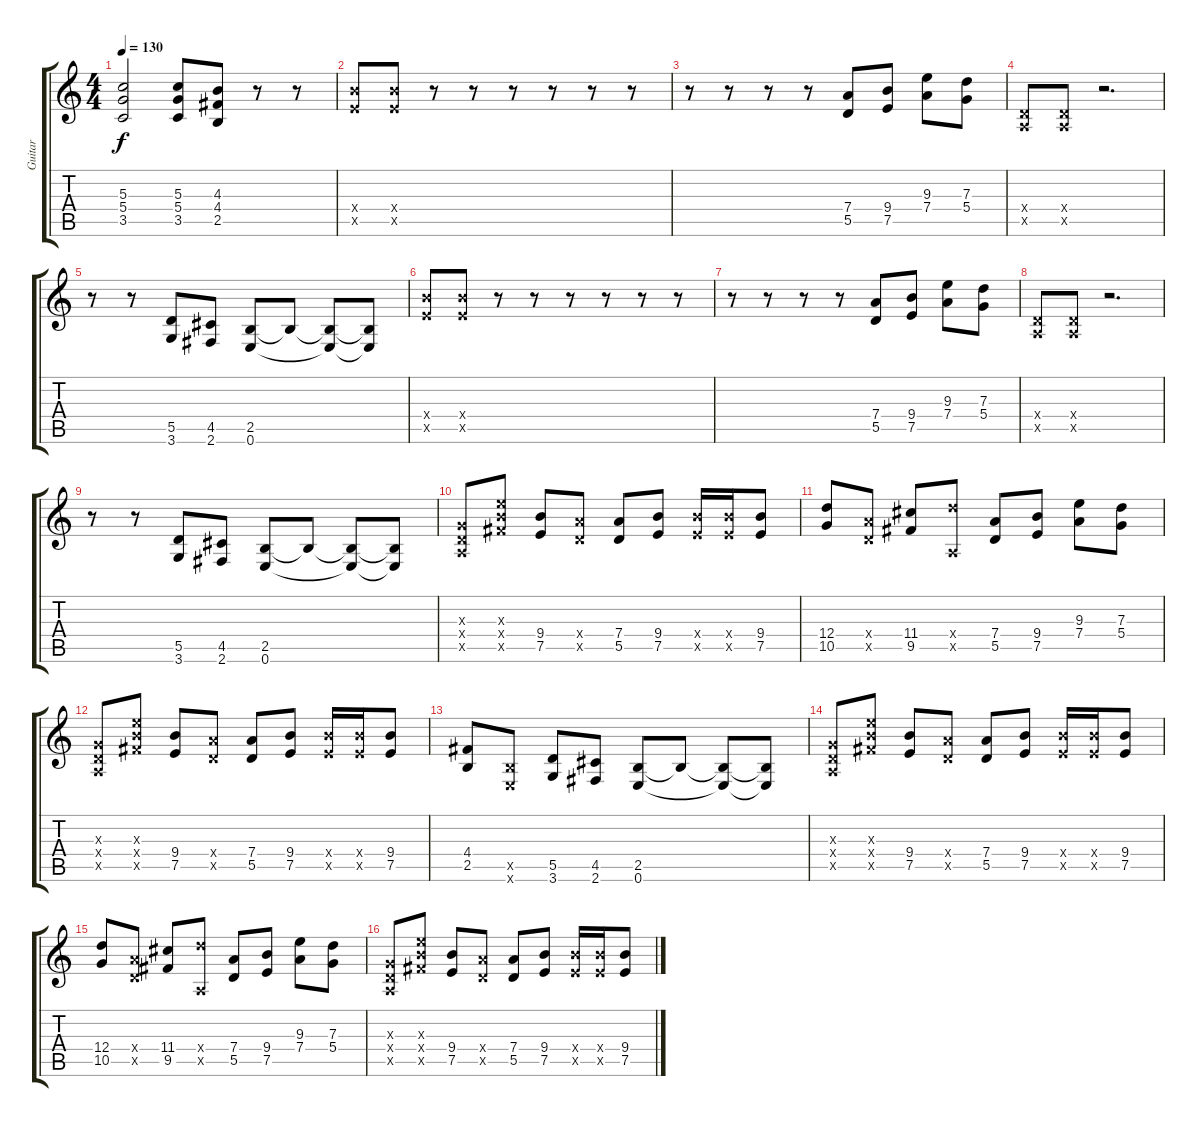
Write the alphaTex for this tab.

\track ("Guitar" "Guitar") {instrument distortionguitar}
\staff {score tabs}
\tuning (E4 B3 G3 D3 A2 E2) {hide}
\ts (4 4)
\tempo 130
\clef g2
\ks c
(5.3 5.4 3.5).2{dy f} (5.3 5.4 3.5).8 (4.3 4.4 2.5).8 r.8 r.8 |
(9.4{x} 7.5{x}).8 (9.4{x} 7.5{x}).8 r.8 r.8 r.8 r.8 r.8 r.8 |
r.8 r.8 r.8 r.8 (7.4 5.5).8 (9.4 7.5).8 (9.3 7.4).8 (7.3 5.4).8 |
(0.4{x} 0.5{x}).8 (0.4{x} 0.5{x}).8 r.2{d} |
r.8 r.8 (5.5 3.6).8 (4.5 2.6).8 (2.5 0.6).8 2.5{t}.8 (2.5{t} 0.6{t}).8 (2.5{t} 0.6{t}).8 |
(9.4{x} 7.5{x}).8 (9.4{x} 7.5{x}).8 r.8 r.8 r.8 r.8 r.8 r.8 |
r.8 r.8 r.8 r.8 (7.4 5.5).8 (9.4 7.5).8 (9.3 7.4).8 (7.3 5.4).8 |
(0.4{x} 0.5{x}).8 (0.4{x} 0.5{x}).8 r.2{d} |
r.8 r.8 (5.5 3.6).8 (4.5 2.6).8 (2.5 0.6).8 2.5{t}.8 (2.5{t} 0.6{t}).8 (2.5{t} 0.6{t}).8 |
(0.3{x} 0.4{x} 0.5{x}).8 (9.3{x} 9.4{x} 9.5{x}).8 (9.4 7.5).8 (7.4{x} 5.5{x}).8 (7.4 5.5).8 (9.4 7.5).8 (9.4{x} 7.5{x}).16 (9.4{x} 7.5{x}).16 (9.4 7.5).8 |
(12.4 10.5).8 (7.4{x} 5.5{x}).8 (11.4 9.5).8 (12.4{x} 0.5{x}).8 (7.4 5.5).8 (9.4 7.5).8 (9.3 7.4).8 (7.3 5.4).8 |
(0.3{x} 0.4{x} 0.5{x}).8 (9.3{x} 9.4{x} 9.5{x}).8 (9.4 7.5).8 (7.4{x} 5.5{x}).8 (7.4 5.5).8 (9.4 7.5).8 (9.4{x} 7.5{x}).16 (9.4{x} 7.5{x}).16 (9.4 7.5).8 |
(4.4 2.5).8 (2.5{x} 0.6{x}).8 (5.5 3.6).8 (4.5 2.6).8 (2.5 0.6).8 2.5{t}.8 (2.5{t} 0.6{t}).8 (2.5{t} 0.6{t}).8 |
(0.3{x} 0.4{x} 0.5{x}).8 (9.3{x} 9.4{x} 9.5{x}).8 (9.4 7.5).8 (7.4{x} 5.5{x}).8 (7.4 5.5).8 (9.4 7.5).8 (9.4{x} 7.5{x}).16 (9.4{x} 7.5{x}).16 (9.4 7.5).8 |
(12.4 10.5).8 (7.4{x} 5.5{x}).8 (11.4 9.5).8 (12.4{x} 0.5{x}).8 (7.4 5.5).8 (9.4 7.5).8 (9.3 7.4).8 (7.3 5.4).8 |
(0.3{x} 0.4{x} 0.5{x}).8 (9.3{x} 9.4{x} 9.5{x}).8 (9.4 7.5).8 (7.4{x} 5.5{x}).8 (7.4 5.5).8 (9.4 7.5).8 (9.4{x} 7.5{x}).16 (9.4{x} 7.5{x}).16 (9.4 7.5).8
